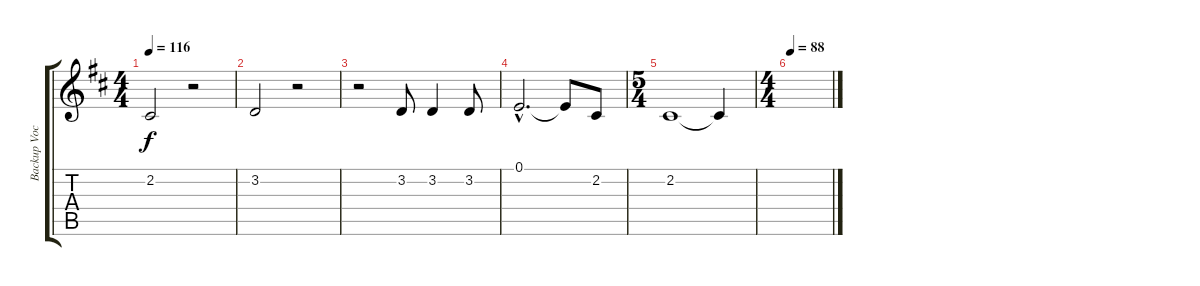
\track ("Backup Vocals" "Backup Voc") {instrument altosax}
\staff {score tabs}
\tuning (E4 B3 G3 D3 A2 E2) {hide}
\ts (4 4)
\tempo 116
\clef g2
\ks d
2.2.2{dy f} r.2 |
3.2.2 r.2 |
r.2 3.2.8 3.2.4 3.2.8 |
0.1{hac}.2{d} 0.1{t}.8 2.2.8 |
\ts (5 4)
2.2.1 2.2{t}.4 |
\ts (4 4)
\tempo 88
